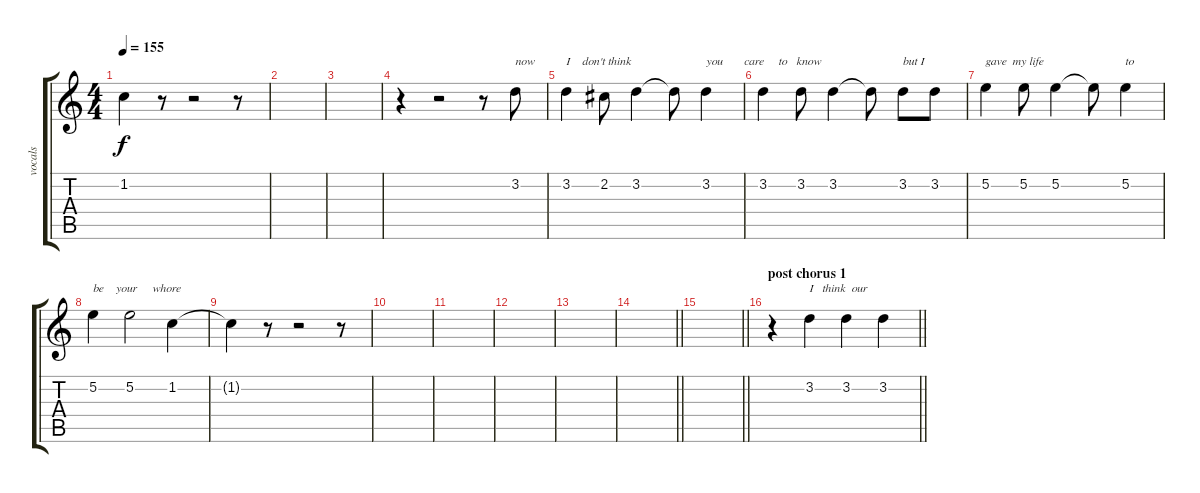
\track ("vocals" "vocals") {instrument overdrivenguitar}
\staff {score tabs}
\tuning (E4 B3 G3 D3 A2 E2) {hide}
\ts (4 4)
\tempo 155
\clef g2
\ks c
1.2{t}.4{dy f} r.8 r.2 r.8 |
|
|
r.4 r.2 r.8 3.2.8{txt "now"} |
3.2.4{txt "I    don't think"} 2.2.8 3.2.4 3.2{t}.8 3.2.4{txt "you       care     to   know"} |
3.2.4 3.2.8 3.2.4 3.2{t}.8 3.2.8{txt "but I"} 3.2.8 |
5.2.4{txt "gave  my life"} 5.2.8 5.2.4 5.2{t}.8 5.2.4{txt "to"} |
5.2.4{txt "be    your     whore"} 5.2.2 1.2.4 |
1.2{t}.4 r.8 r.2 r.8 |
|
|
|
|
\barLineRight lightlight
|
\barLineRight lightlight
|
\section ("" "post chorus 1")
\barLineRight lightlight
r.4 3.2.4{txt "I   think  our"} 3.2.4 3.2.4
